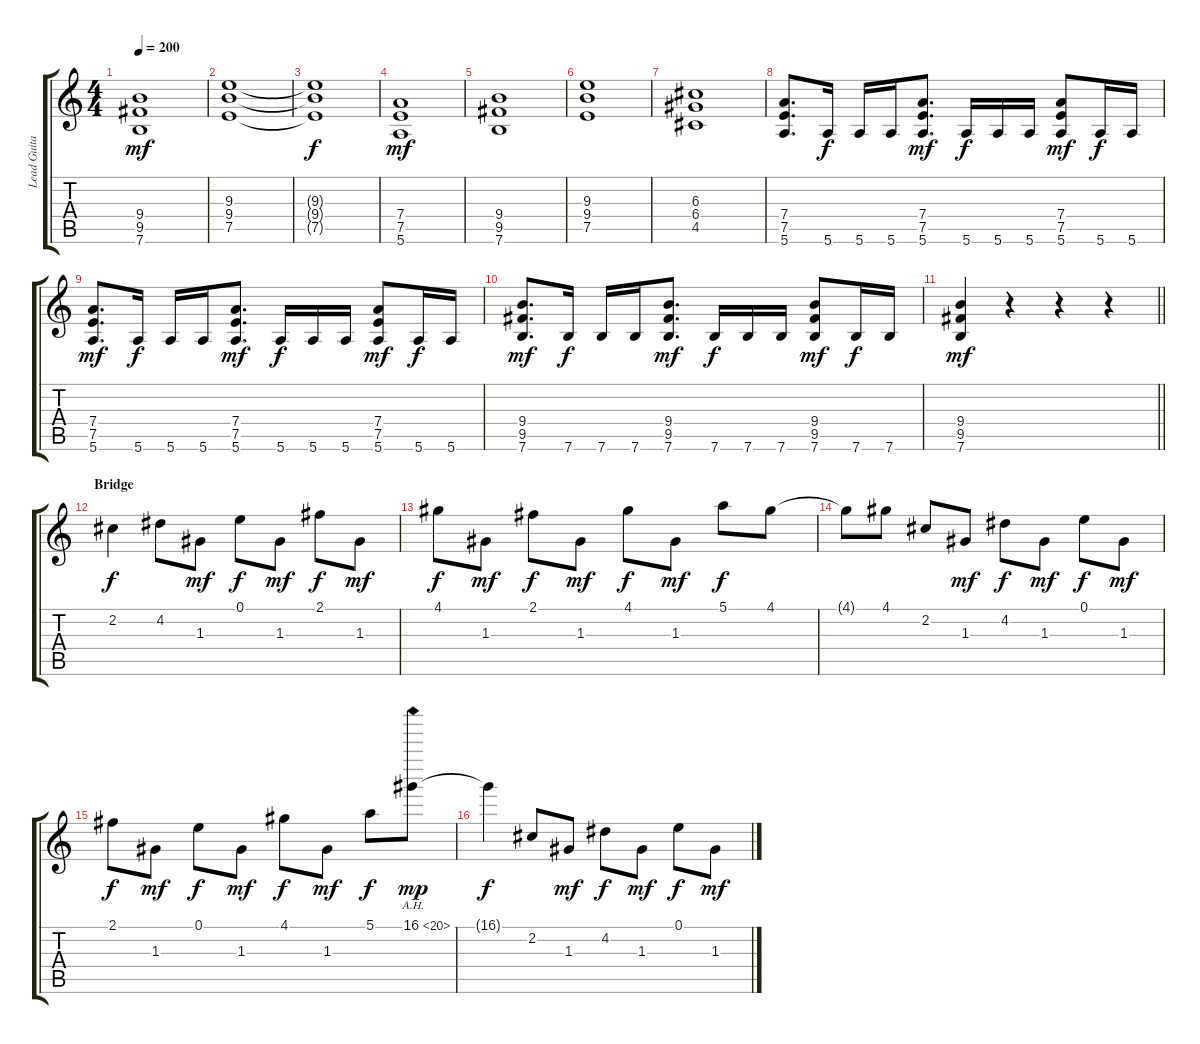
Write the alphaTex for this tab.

\track ("Lead Guitar" "Lead Guita") {instrument distortionguitar}
\staff {score tabs}
\tuning (E4 B3 G3 D3 A2 E2) {hide}
\ts (4 4)
\tempo 200
\clef g2
\ks c
(9.4 9.5 7.6).1{dy mf} |
(9.3 9.4 7.5).1 |
(9.3{t} 9.4{t} 7.5{t}).1{dy f} |
(7.4 7.5 5.6).1{dy mf} |
(9.4 9.5 7.6).1 |
(9.3 9.4 7.5).1 |
(6.3 6.4 4.5).1 |
(7.4 7.5 5.6).8{d} 5.6.16{dy f} 5.6.16 5.6.16 (7.4 7.5 5.6).8{d dy mf} 5.6.16{dy f} 5.6.16 5.6.16 (7.4 7.5 5.6).8{dy mf} 5.6.16{dy f} 5.6.16 |
(7.4 7.5 5.6).8{d dy mf} 5.6.16{dy f} 5.6.16 5.6.16 (7.4 7.5 5.6).8{d dy mf} 5.6.16{dy f} 5.6.16 5.6.16 (7.4 7.5 5.6).8{dy mf} 5.6.16{dy f} 5.6.16 |
(9.4 9.5 7.6).8{d dy mf} 7.6.16{dy f} 7.6.16 7.6.16 (9.4 9.5 7.6).8{d dy mf} 7.6.16{dy f} 7.6.16 7.6.16 (9.4 9.5 7.6).8{dy mf} 7.6.16{dy f} 7.6.16 |
\barLineRight lightlight
(9.4 9.5 7.6).4{dy mf} r.4 r.4 r.4 |
\section ("" "Bridge")
2.2.4{dy f volume 13} 4.2.8 1.3.8{dy mf} 0.1.8{dy f} 1.3.8{dy mf} 2.1.8{dy f} 1.3.8{dy mf} |
4.1.8{dy f} 1.3.8{dy mf} 2.1.8{dy f} 1.3.8{dy mf} 4.1.8{dy f} 1.3.8{dy mf} 5.1.8{dy f} 4.1.8 |
4.1{t}.8 4.1.8 2.2.8 1.3.8{dy mf} 4.2.8{dy f} 1.3.8{dy mf} 0.1.8{dy f} 1.3.8{dy mf} |
2.1.8{dy f} 1.3.8{dy mf} 0.1.8{dy f} 1.3.8{dy mf} 4.1.8{dy f} 1.3.8{dy mf} 5.1.8{dy f} 16.1{ah 4}.8{dy mp} |
16.1{t}.4{dy f} 2.2.8 1.3.8{dy mf} 4.2.8{dy f} 1.3.8{dy mf} 0.1.8{dy f} 1.3.8{dy mf}
